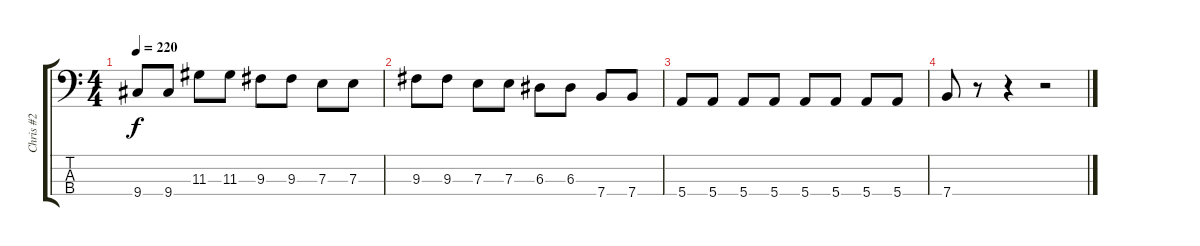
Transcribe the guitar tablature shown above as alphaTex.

\track ("Chris #2 " "Chris #2 ") {instrument electricbassfinger}
\staff {score tabs}
\tuning (G2 D2 A1 E1) {hide}
\ts (4 4)
\tempo 220
\clef f4
\ks c
9.4.8{dy f} 9.4.8 11.3.8 11.3.8 9.3.8 9.3.8 7.3.8 7.3.8 |
9.3.8 9.3.8 7.3.8 7.3.8 6.3.8 6.3.8 7.4.8 7.4.8 |
5.4.8 5.4.8 5.4.8 5.4.8 5.4.8 5.4.8 5.4.8 5.4.8 |
7.4.8 r.8 r.4 r.2
